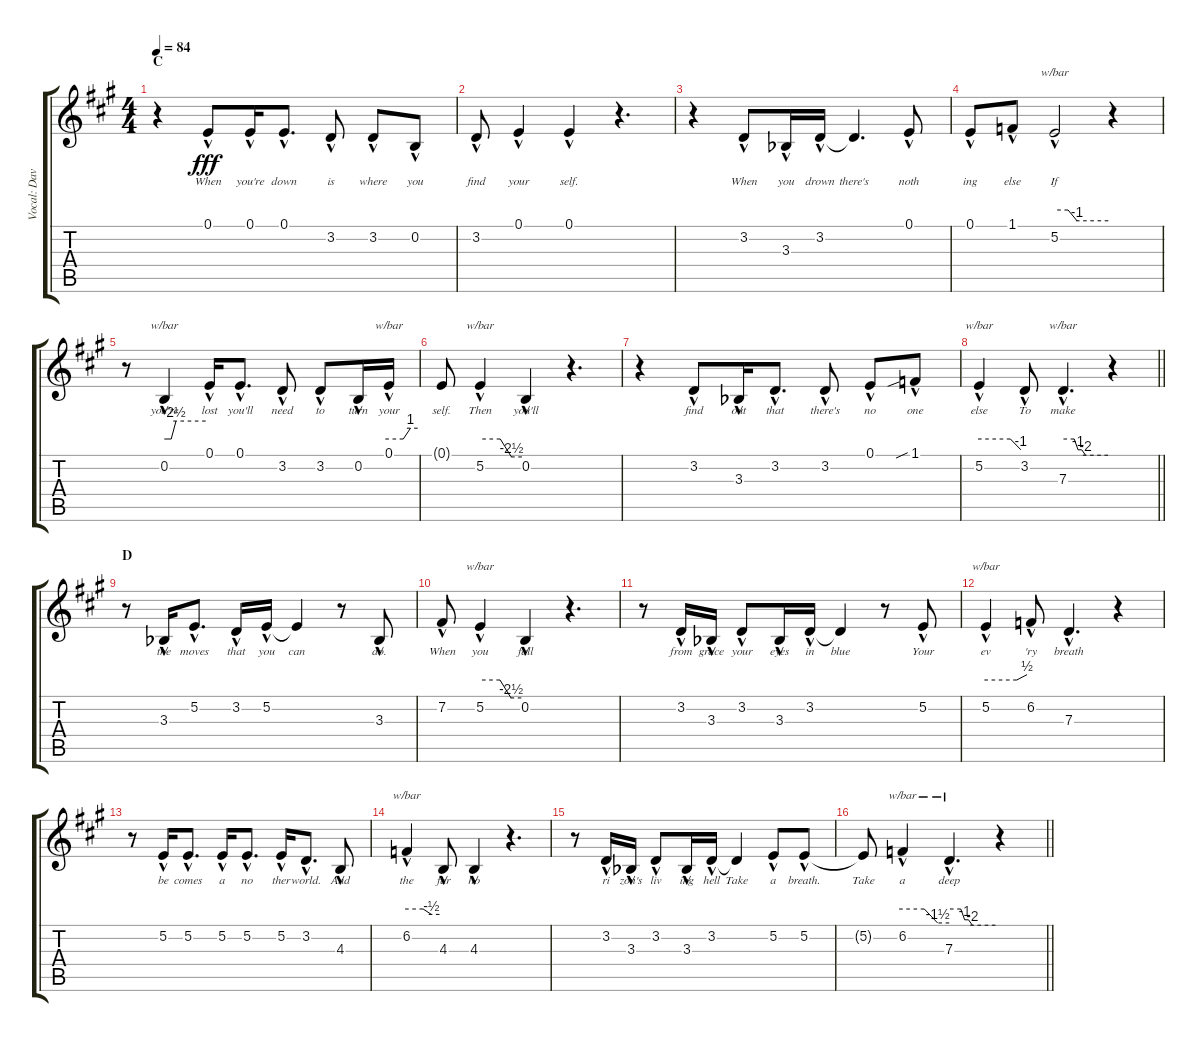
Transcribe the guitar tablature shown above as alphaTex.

\track ("Vocal: David Gilmour" "Vocal: Dav") {instrument synthbrass2}
\staff {score tabs}
\tuning (E4 B3 G3 D3 A2 E2) {hide}
\ts (4 4)
\section ("" "C")
\tempo 84
\clef g2
\ks a
r.4{dy mp} 0.1{hac}.8{lyrics (0 "When") lyrics (1 "") lyrics (2 "") lyrics (3 "") lyrics (4 "") dy fff} 0.1{hac}.16{lyrics (0 "you're") lyrics (1 "") lyrics (2 "") lyrics (3 "") lyrics (4 "")} 0.1{hac}.8{d lyrics (0 "down") lyrics (1 "") lyrics (2 "") lyrics (3 "") lyrics (4 "")} 3.2{hac}.8{lyrics (0 "is") lyrics (1 "") lyrics (2 "") lyrics (3 "") lyrics (4 "")} 3.2{hac}.8{lyrics (0 "where") lyrics (1 "") lyrics (2 "") lyrics (3 "") lyrics (4 "")} 0.2{hac}.8{lyrics (0 "you") lyrics (1 "") lyrics (2 "") lyrics (3 "") lyrics (4 "")} |
3.2{hac}.8{lyrics (0 "find") lyrics (1 "") lyrics (2 "") lyrics (3 "") lyrics (4 "")} 0.1{hac}.4{lyrics (0 "your") lyrics (1 "") lyrics (2 "") lyrics (3 "") lyrics (4 "")} 0.1{hac}.4{lyrics (0 "self.") lyrics (1 "") lyrics (2 "") lyrics (3 "") lyrics (4 "")} r.4{d} |
r.4 3.2{hac}.8{lyrics (0 "When") lyrics (1 "") lyrics (2 "") lyrics (3 "") lyrics (4 "")} 3.3{hac acc b}.16{lyrics (0 "you") lyrics (1 "") lyrics (2 "") lyrics (3 "") lyrics (4 "")} 3.2{hac}.16{lyrics (0 "drown") lyrics (1 "") lyrics (2 "") lyrics (3 "") lyrics (4 "")} 3.2{t}.4{d lyrics (0 "there's") lyrics (1 "") lyrics (2 "") lyrics (3 "") lyrics (4 "")} 0.1{hac}.8{lyrics (0 "noth") lyrics (1 "") lyrics (2 "") lyrics (3 "") lyrics (4 "")} |
0.1{hac}.8{lyrics (0 "ing") lyrics (1 "") lyrics (2 "") lyrics (3 "") lyrics (4 "")} 1.1{hac}.8{lyrics (0 "else") lyrics (1 "") lyrics (2 "") lyrics (3 "") lyrics (4 "")} 5.2{hac}.2{tbe (custom default 0 0 15 0 25 -4 60 -4) lyrics (0 "If") lyrics (1 "") lyrics (2 "") lyrics (3 "") lyrics (4 "")} r.4 |
r.8 0.2{hac}.4{tbe (custom default 0 0 10 0 17 10 60 10) lyrics (0 "you're") lyrics (1 "") lyrics (2 "") lyrics (3 "") lyrics (4 "")} 0.1{hac}.16{lyrics (0 "lost") lyrics (1 "") lyrics (2 "") lyrics (3 "") lyrics (4 "")} 0.1{hac}.8{d lyrics (0 "you'll") lyrics (1 "") lyrics (2 "") lyrics (3 "") lyrics (4 "")} 3.2{hac}.8{lyrics (0 "need") lyrics (1 "") lyrics (2 "") lyrics (3 "") lyrics (4 "")} 3.2{hac}.8{lyrics (0 "to") lyrics (1 "") lyrics (2 "") lyrics (3 "") lyrics (4 "")} 0.2{hac}.16{lyrics (0 "turn") lyrics (1 "") lyrics (2 "") lyrics (3 "") lyrics (4 "")} 0.1{hac}.16{tbe (custom default 0 0 30 0 45 4 60 4) lyrics (0 "your") lyrics (1 "") lyrics (2 "") lyrics (3 "") lyrics (4 "")} |
0.1{t}.8{lyrics (0 "self.") lyrics (1 "") lyrics (2 "") lyrics (3 "") lyrics (4 "")} 5.2{hac}.4{tbe (custom default 0 0 29 0 45 -10 60 -10) lyrics (0 "Then") lyrics (1 "") lyrics (2 "") lyrics (3 "") lyrics (4 "")} 0.2{hac}.4{lyrics (0 "you'll") lyrics (1 "") lyrics (2 "") lyrics (3 "") lyrics (4 "")} r.4{d} |
r.4 3.2{hac}.8{lyrics (0 "find") lyrics (1 "") lyrics (2 "") lyrics (3 "") lyrics (4 "")} 3.3{hac acc b}.16{lyrics (0 "out") lyrics (1 "") lyrics (2 "") lyrics (3 "") lyrics (4 "")} 3.2{hac}.8{d lyrics (0 "that") lyrics (1 "") lyrics (2 "") lyrics (3 "") lyrics (4 "")} 3.2{hac}.8{lyrics (0 "there's") lyrics (1 "") lyrics (2 "") lyrics (3 "") lyrics (4 "")} 0.1{hac}.8{lyrics (0 "no") lyrics (1 "") lyrics (2 "") lyrics (3 "") lyrics (4 "")} 1.1{sib hac}.8{lyrics (0 "one") lyrics (1 "") lyrics (2 "") lyrics (3 "") lyrics (4 "")} |
\barLineRight lightlight
5.2{hac}.4{tbe (custom default 0 0 45 0 60 -4) lyrics (0 "else") lyrics (1 "") lyrics (2 "") lyrics (3 "") lyrics (4 "")} 3.2{hac}.8{lyrics (0 "To") lyrics (1 "") lyrics (2 "") lyrics (3 "") lyrics (4 "")} 7.3{hac}.4{d tbe (custom default 0 0 15 0 20 -4 25 -4 30 -8 60 -8) lyrics (0 "make") lyrics (1 "") lyrics (2 "") lyrics (3 "") lyrics (4 "")} r.4 |
\section ("" "D")
r.8 3.3{hac acc b}.16{lyrics (0 "the") lyrics (1 "") lyrics (2 "") lyrics (3 "") lyrics (4 "")} 5.2{hac}.8{d lyrics (0 "moves") lyrics (1 "") lyrics (2 "") lyrics (3 "") lyrics (4 "")} 3.2{hac}.16{lyrics (0 "that") lyrics (1 "") lyrics (2 "") lyrics (3 "") lyrics (4 "")} 5.2{hac}.16{lyrics (0 "you") lyrics (1 "") lyrics (2 "") lyrics (3 "") lyrics (4 "")} 5.2{t}.4{lyrics (0 "can") lyrics (1 "") lyrics (2 "") lyrics (3 "") lyrics (4 "")} r.8 3.3{hac acc b}.8{lyrics (0 "do.") lyrics (1 "") lyrics (2 "") lyrics (3 "") lyrics (4 "")} |
7.2{hac}.8{lyrics (0 "When") lyrics (1 "") lyrics (2 "") lyrics (3 "") lyrics (4 "")} 5.2{hac}.4{tbe (custom default 0 0 29 0 45 -10 60 -10) lyrics (0 "you") lyrics (1 "") lyrics (2 "") lyrics (3 "") lyrics (4 "")} 0.2{hac}.4{lyrics (0 "fall") lyrics (1 "") lyrics (2 "") lyrics (3 "") lyrics (4 "")} r.4{d} |
r.8 3.2{hac}.16{lyrics (0 "from") lyrics (1 "") lyrics (2 "") lyrics (3 "") lyrics (4 "")} 3.3{hac acc b}.16{lyrics (0 "grace") lyrics (1 "") lyrics (2 "") lyrics (3 "") lyrics (4 "")} 3.2{hac}.8{lyrics (0 "your") lyrics (1 "") lyrics (2 "") lyrics (3 "") lyrics (4 "")} 3.3{hac acc b}.16{lyrics (0 "eyes") lyrics (1 "") lyrics (2 "") lyrics (3 "") lyrics (4 "")} 3.2{hac}.16{lyrics (0 "in") lyrics (1 "") lyrics (2 "") lyrics (3 "") lyrics (4 "")} 3.2{t}.4{lyrics (0 "blue") lyrics (1 "") lyrics (2 "") lyrics (3 "") lyrics (4 "")} r.8 5.2{hac}.8{lyrics (0 "Your") lyrics (1 "") lyrics (2 "") lyrics (3 "") lyrics (4 "")} |
5.2{hac}.4{tbe (custom default 0 0 45 0 60 2) lyrics (0 "ev") lyrics (1 "") lyrics (2 "") lyrics (3 "") lyrics (4 "")} 6.2{hac}.8{lyrics (0 "'ry") lyrics (1 "") lyrics (2 "") lyrics (3 "") lyrics (4 "")} 7.3{hac}.4{d lyrics (0 "breath") lyrics (1 "") lyrics (2 "") lyrics (3 "") lyrics (4 "")} r.4 |
r.8 5.2{hac}.16{lyrics (0 "be") lyrics (1 "") lyrics (2 "") lyrics (3 "") lyrics (4 "")} 5.2{hac}.8{d lyrics (0 "comes") lyrics (1 "") lyrics (2 "") lyrics (3 "") lyrics (4 "")} 5.2{hac}.16{lyrics (0 "a") lyrics (1 "") lyrics (2 "") lyrics (3 "") lyrics (4 "")} 5.2{hac}.8{d lyrics (0 "no") lyrics (1 "") lyrics (2 "") lyrics (3 "") lyrics (4 "")} 5.2{hac}.16{lyrics (0 "ther") lyrics (1 "") lyrics (2 "") lyrics (3 "") lyrics (4 "")} 3.2{hac}.8{d lyrics (0 "world.") lyrics (1 "") lyrics (2 "") lyrics (3 "") lyrics (4 "")} 4.3{hac}.8{lyrics (0 "And") lyrics (1 "") lyrics (2 "") lyrics (3 "") lyrics (4 "")} |
6.2{hac}.4{tbe (custom default 0 0 30 0 45 -2 60 -2) lyrics (0 "the") lyrics (1 "") lyrics (2 "") lyrics (3 "") lyrics (4 "")} 4.3{hac}.8{lyrics (0 "far") lyrics (1 "") lyrics (2 "") lyrics (3 "") lyrics (4 "")} 4.3{hac}.4{lyrics (0 "ho") lyrics (1 "") lyrics (2 "") lyrics (3 "") lyrics (4 "")} r.4{d} |
r.8 3.2{hac}.16{lyrics (0 "ri") lyrics (1 "") lyrics (2 "") lyrics (3 "") lyrics (4 "")} 3.3{hac acc b}.16{lyrics (0 "zon's") lyrics (1 "") lyrics (2 "") lyrics (3 "") lyrics (4 "")} 3.2{hac}.8{lyrics (0 "liv") lyrics (1 "") lyrics (2 "") lyrics (3 "") lyrics (4 "")} 3.3{hac acc b}.16{lyrics (0 "ing") lyrics (1 "") lyrics (2 "") lyrics (3 "") lyrics (4 "")} 3.2{hac}.16{lyrics (0 "hell") lyrics (1 "") lyrics (2 "") lyrics (3 "") lyrics (4 "")} 3.2{t}.4{lyrics (0 "Take") lyrics (1 "") lyrics (2 "") lyrics (3 "") lyrics (4 "")} 5.2{hac}.8{lyrics (0 "a") lyrics (1 "") lyrics (2 "") lyrics (3 "") lyrics (4 "")} 5.2{hac}.8{lyrics (0 "breath.") lyrics (1 "") lyrics (2 "") lyrics (3 "") lyrics (4 "")} |
\barLineRight lightlight
5.2{t}.8{lyrics (0 "Take") lyrics (1 "") lyrics (2 "") lyrics (3 "") lyrics (4 "")} 6.2{hac}.4{tbe (custom default 0 0 28 0 45 -6 60 -6) lyrics (0 "a") lyrics (1 "") lyrics (2 "") lyrics (3 "") lyrics (4 "")} 7.3{hac}.4{d tbe (custom default 0 0 15 0 20 -4 25 -4 30 -8 60 -8) lyrics (0 "deep") lyrics (1 "") lyrics (2 "") lyrics (3 "") lyrics (4 "")} r.4
